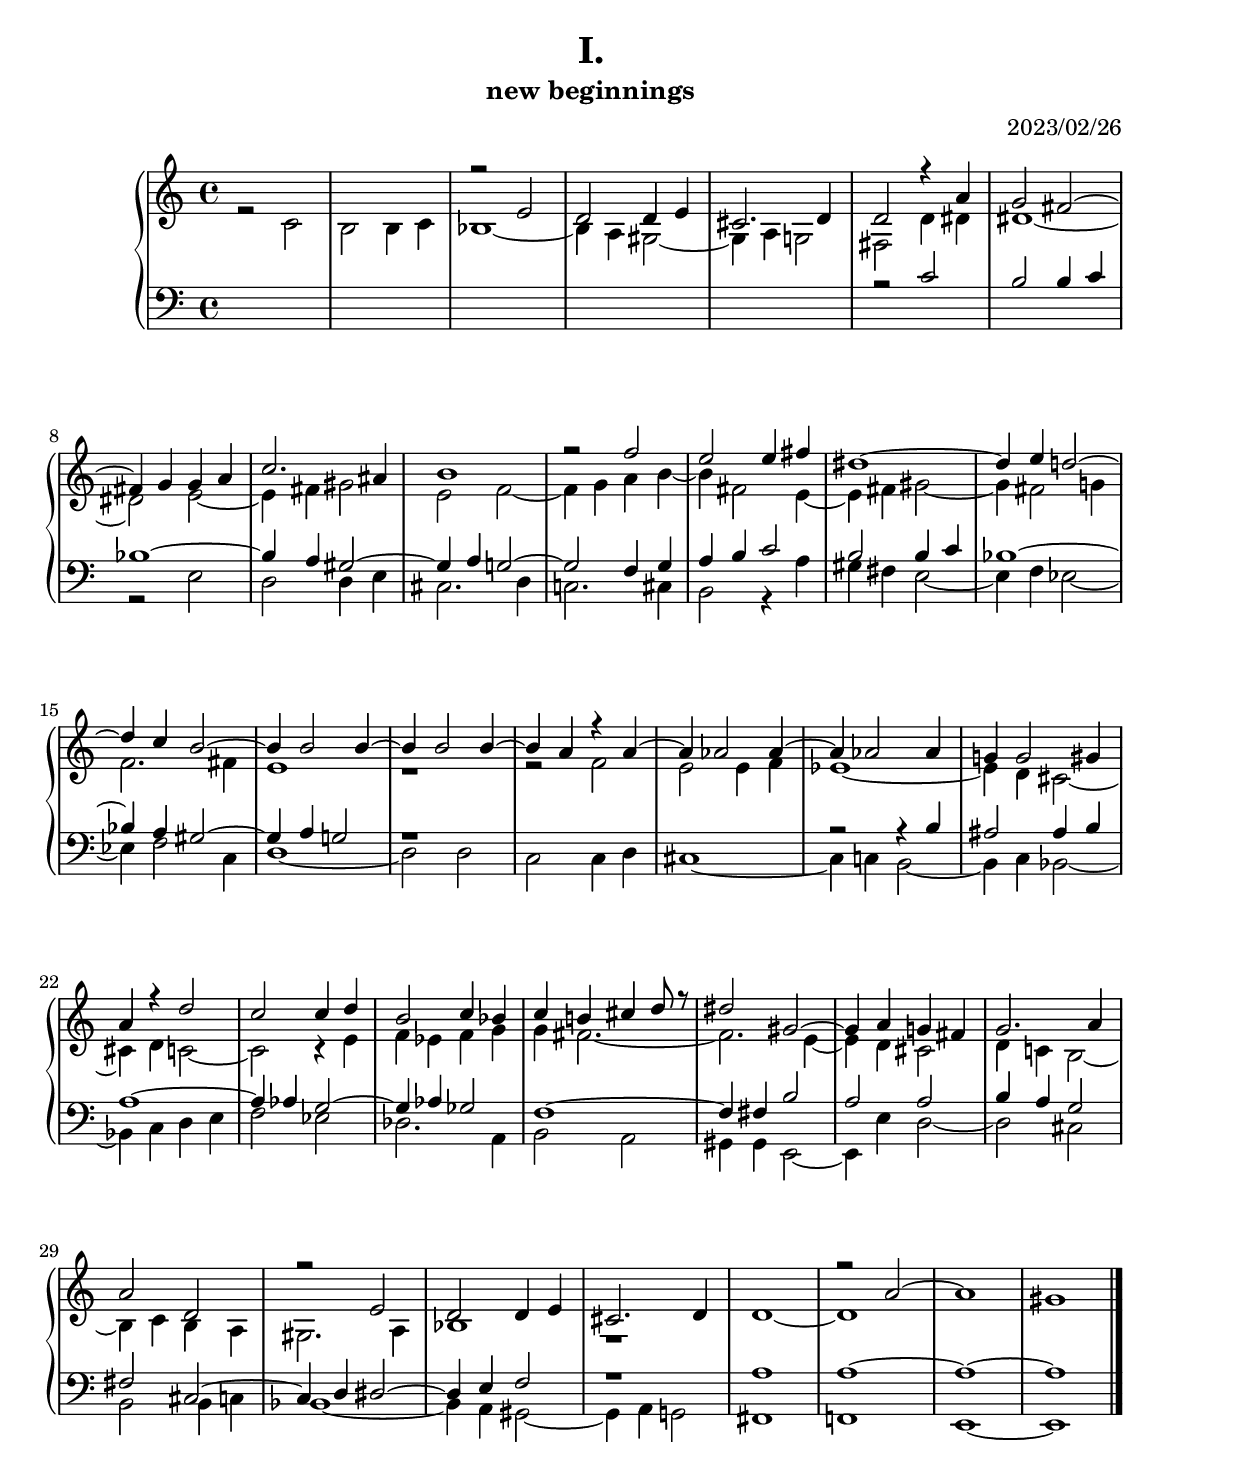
\version "2.22.0"

%{
### #commentary

the main figure here is the rising m2 followed by the falling M2 (pay no attention to the answer). 


this lends itself to two patterns: the octatonic scale (see the soprano mm. 13-16) and phrygian cadences 
(the one at the end is the inarguable, but the bass egressing down by a half-step evokes it, even if the voices above are a mess).


too short. should probably write more.


%}


\paper {
  right-margin = 20
  bottom-margin = 20
  top-margin = 20
  system-system-spacing.basic-distance = #16
}
\header {
  title = "I."
  subtitle = "new beginnings"
  composer = "2023/02/26"
  opus = " "
  date = "2023/02/26"
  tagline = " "
  metadata_voices = "4"
  metadata_book = "2"
  metadata_set = "1"
  metadata_rough_dur = "2'00''"
  position = "6"
}
sopranoOne = \relative c' {
  \set Score.tempoHideNote = ##t
  \tempo 4 = 80
  s1*2
  r2 e d d4 e cis2. d4 
  d2 r4 a' g2 fis~fis4 g g a c2. ais4 b1
  r2 f' e e4 fis dis1~dis4 e d2~d4 c b2~b4 b2 b4~b b2 b4~b
  a4 r a4~a aes2 aes4~aes aes2 aes4 g! g2 gis4 a4 r d2 c
  c4 d b2 c4 bes4 c b! cis d8 r dis2 gis,2~gis4 a g fis g2. a4 a2 d,
  r2 e d d4 e cis2. d4 
  s1 r2 a'~1 gis
  \bar "|."
}
sopranoTwo = \relative c' {
  r2 c b b4 c bes1~bes4 a gis2~gis4 a g2 
  fis d'4 dis dis1~dis2 e~e4 fis gis2 e f~f4 g a b~
  b fis2 e4~e fis gis2~gis4 fis2 g4 f2. fis4
  e1 r1 r2
  f e e4 f ees1~ees4 d cis2~cis4 d c2~2 r4 e f ees f g g fis2.~fis2. e4~4 d cis2
  d4 c! b2~b4 c b a4 gis2. a4 bes1 r
  d1~d
}
bassOne = \relative c' {
  s1 * 5
  r2 c b b4 c bes1~bes4 a gis2~gis4 a g2~g f4 g a4 b
  c2 b b4 c bes1~bes4 a gis2~gis4 a g2 r1 s s r2 r4
  b ais2 ais4 b a1~a4 aes g2~g4 aes ges2 f1~4 fis4 b2
  a2 2 b4 a g2 fis2 cis~4 d dis2~4 e f2 r1
  a a~a~a
}
bassTwo = \relative c {
  s1 * 7
  r2 e d d4 e cis2. d4
  c!2. cis4 b2 r4 a' gis fis
  e2~e4 f4 ees2~ees4 f2 c4 d1~d2 
  d c c4 d cis1~cis4 c b2~b4  c bes2~4 c d e f2 ees des2. a4 b2 a gis4 gis e2~4 e'4 d2~2
  cis b b4 c bes1~bes4 a gis2~gis4 a g2 
  fis1 f! e~e
}
soprano = << \sopranoOne \\ \sopranoTwo >>
bass =    << \bassOne    \\ \bassTwo    >>
\score {
  \context PianoStaff <<
    \set PianoStaff.midiInstrument = "harpsichord"
    \context Staff = "upper"  { \clef treble \time 4/4 << \soprano >>  }
    \context Staff = "lower"  { \clef bass   \time 4/4 << \bass >> }
  >>
  \layout{ }
  \midi { }
}
